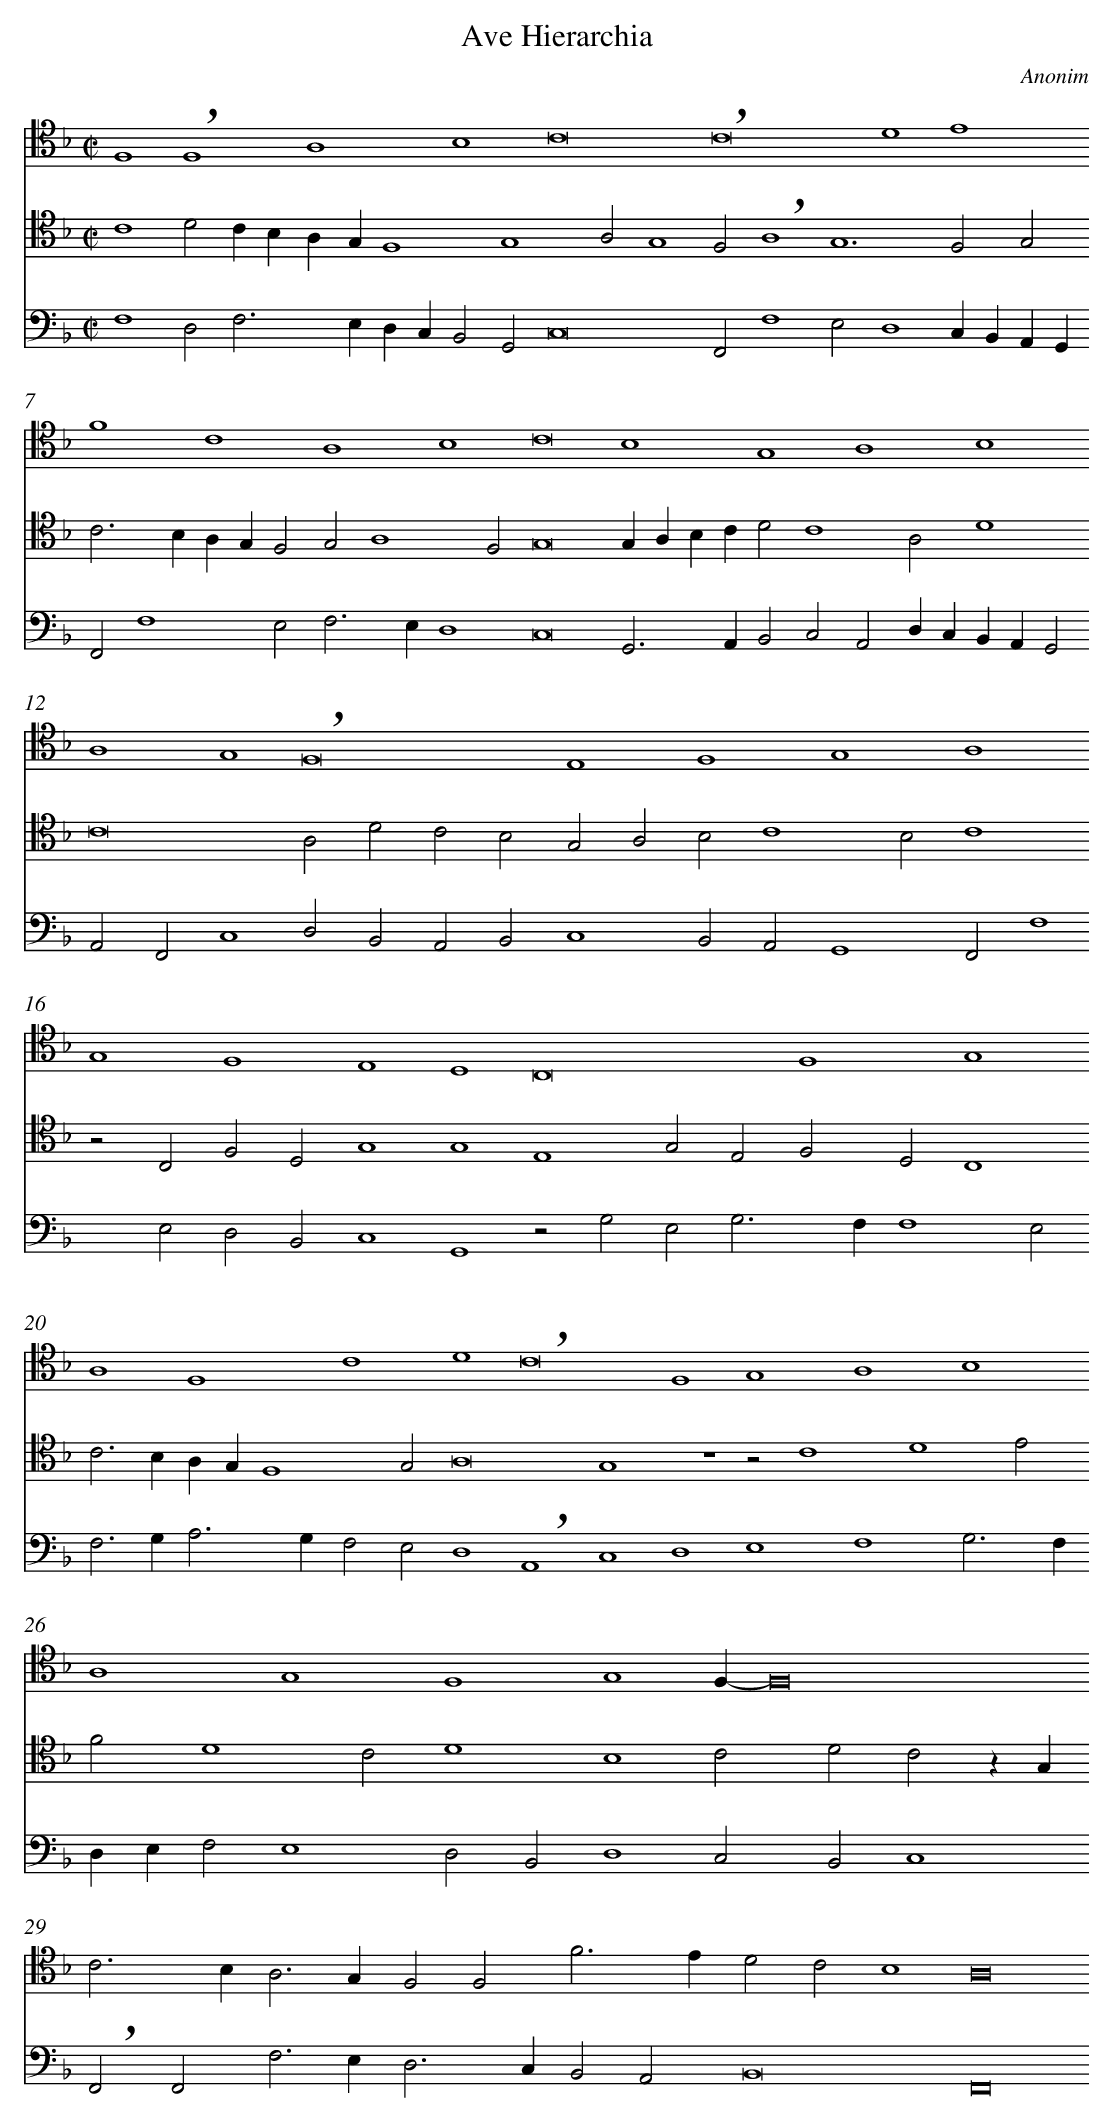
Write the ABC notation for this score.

X:1
T: Ave Hierarchia
C: Anonim
L: 1/4
M: C|
V: 1 clef=tenor
V: 2 clef=tenor
V: 3 clef=bass
K: F
[V:1] F,4!breath!F,4 [|]
[V:2] C4D2CB, [|]
[V:3] F,4D,2F,3 [|]
[V:1] A,4B,4 [|]
[V:2] A,G,F,4G,4 [|]
[V:3] E,D,C,B,,2G,,2 [|]
[V:1] C8 [|]
[V:2] A,2G,4 [|]
[V:3] C,8 [|]
[V:1] !breath!C8 [|]
[V:2] F,2!breath!A,4G,6 [|]
[V:3] F,,2F,4E,2 [|]
[V:1] D4E4 [|]
[V:2] F,2G,2 [|]
[V:3] D,4C,B,,A,,G,, [|]
[V:1] F4C4 [|]
[V:2] C2>B,2A,G,F,2 [|]
[V:3] F,,2F,4E,2 [|]
[V:1] A,4B,4 [|]
[V:2] G,2A,4F,2 [|]
[V:3] F,2>E,2D,4 [|]
[V:1] C8 [|]
[V:2] G,8 [|]
[V:3] C,8 [|]
[V:1] B,4G,4 [|]
[V:2] G,A,B,CD2C4 [|]
[V:3] G,,2>A,,2B,,2C,2 [|]
[V:1] A,4B,4 [|]
[V:2] A,2D4 [|]
[V:3] A,,2D,C,B,,A,,G,,2 [|]
[V:1] A,4G,4 [|]
[V:2] C8 [|]
[V:3] A,,2F,,2C,4 [|]
[V:1] !breath!F,8 [|]
[V:2] A,2D2C2B,2 [|]
[V:3] D,2B,,2A,,2B,,2 [|]
[V:1] E,4F,4 [|]
[V:2] G,2A,2B,2C4 [|]
[V:3] C,4B,,2A,,2 [|]
[V:1] G,4A,4 [|]
[V:2] B,2C4 [|]
[V:3] G,,4F,,2F,4 [|]
[V:1] G,4F,4 [|]
[V:2] z2C,2F,2D,2 [|]
[V:3] E,2D,2B,,2 [|]
[V:1] E,4D,4 [|]
[V:2] G,4G,4 [|]
[V:3] C,4G,,4 [|]
[V:1] C,8 [|]
[V:2] E,4G,2E,2 [|]
[V:3] z2G,2E,2G,3 [|]
[V:1] F,4G,4 [|]
[V:2] F,2D,2C,4 [|]
[V:3] F,F,4E,2 [|]
[V:1] A,4F,4 [|]
[V:2] C2>B,2A,G,F,4 [|]
[V:3] F,2>G,2A,3G, [|]
[V:1] C4D4 [|]
[V:2] G,2A,8 [|]
[V:3] F,2E,2D,4 [|]
[V:1] !breath!C8 [|]
[V:2] G,4 [|]
[V:3] !breath!A,,4C,4 [|]
[V:1] F,4G,4 [|]
[V:2] z4z2C4 [|]
[V:3] D,4E,4 [|]
[V:1] A,4B,4 [|]
[V:2] D4E2 [|]
[V:3] F,4G,3F, [|]
[V:1] A,4G,4 [|]
[V:2] F2D4C2 [|]
[V:3] D,E,F,2E,4 [|]
[V:1] F,4G,4 [|]
[V:2] D4B,4 [|]
[V:3] D,2B,,2D,4 [|]
[V:1] F,32- [|]
[V:2] C2D2C2zG, [|]
[V:3] C,2B,,2C,4 [|]
[V:1]  [|]
[V:2] C2>B,2A,3G, [|]
[V:3] !breath!F,,2F,,2F,3E, [|]
[V:1]  [|]
[V:2] F,2F,2F3E [|]
[V:3] D,2>C,2B,,2A,,2 [|]
[V:1]  [|]
[V:2] D2C2B,4 [|]
[V:3] B,,8 [|]
[V:1] F,8 [|]
[V:2] A,8 [|]
[V:3] F,,8 [|]
